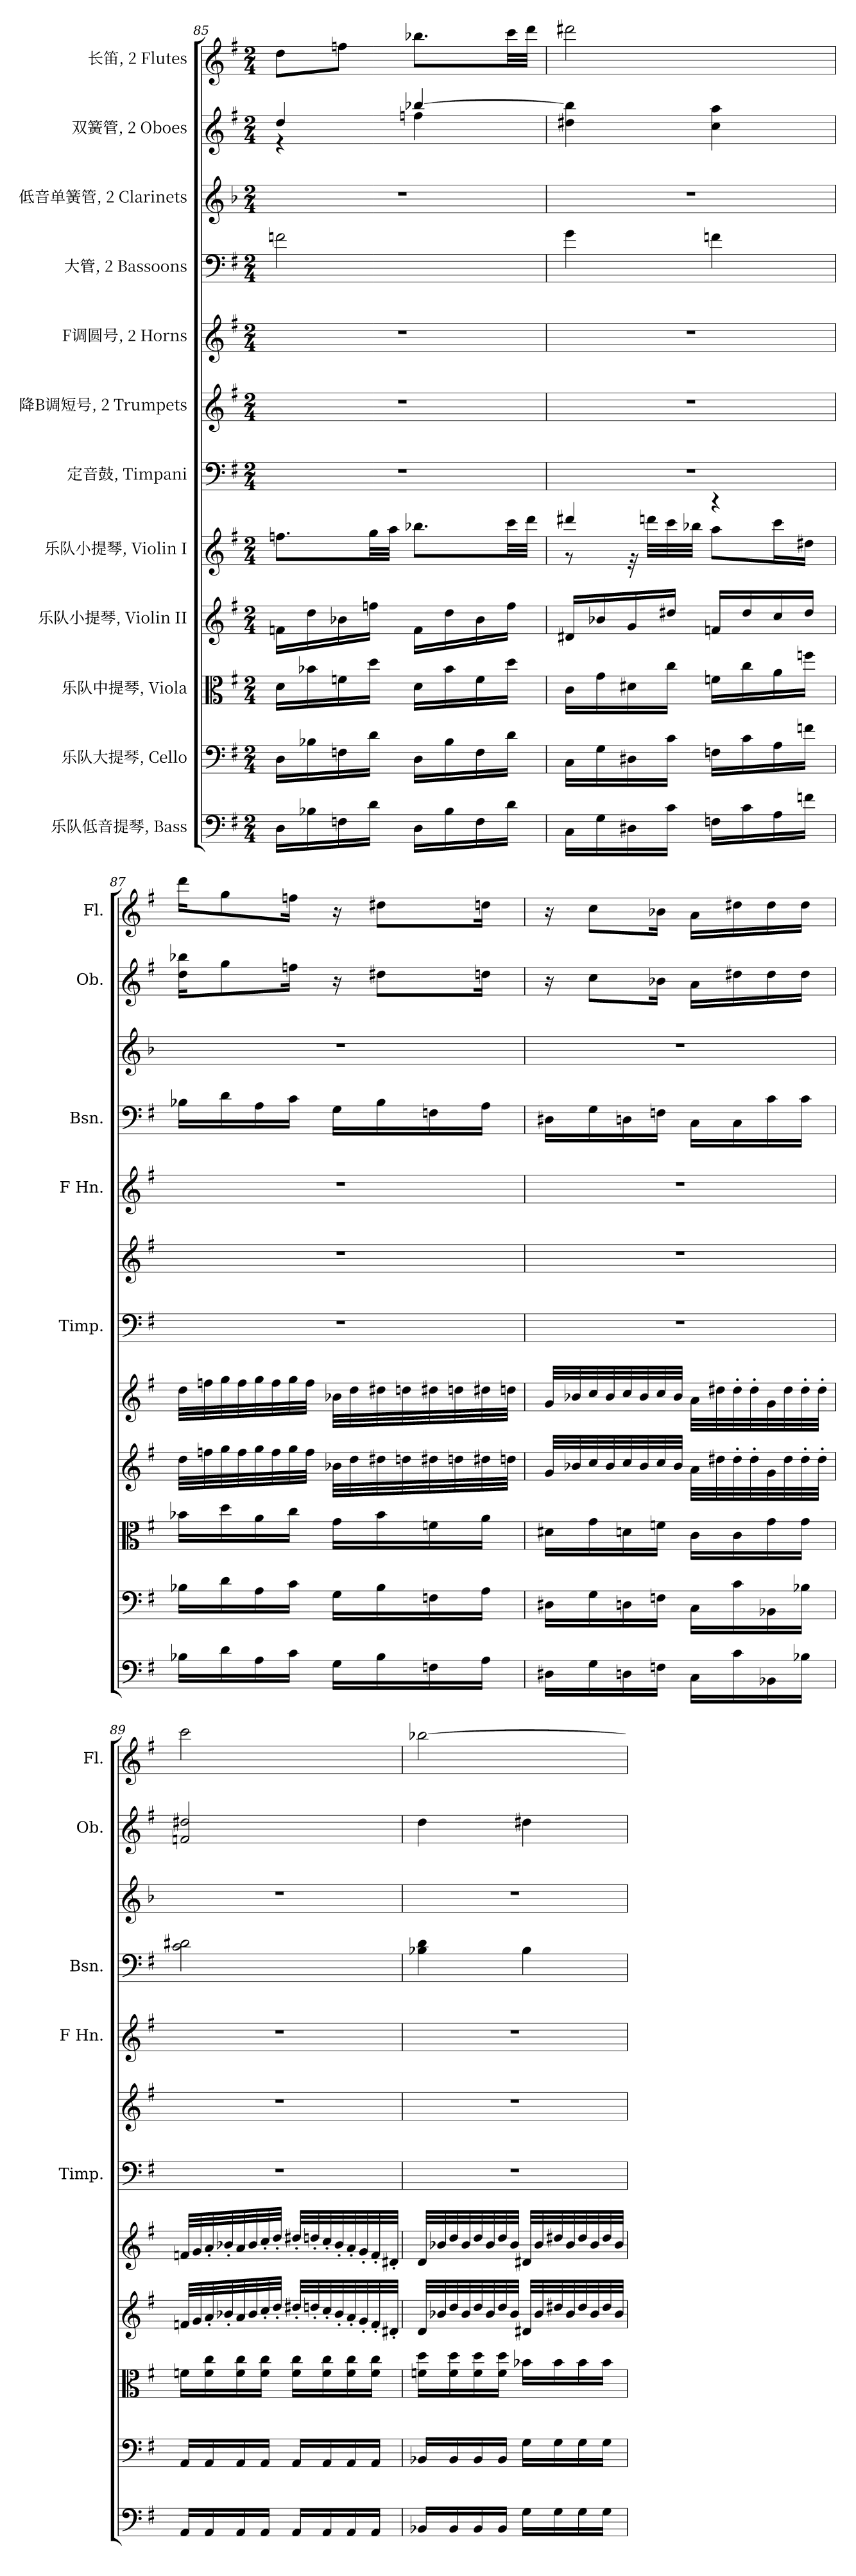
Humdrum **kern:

**kern	**kern	**kern	**kern	**kern	**kern	**kern	**kern	**kern	**kern	**kern	**kern
*part12	*part11	*part10	*part9	*part8	*part7	*part6	*part5	*part4	*part3	*part2	*part1
*staff12	*staff11	*staff10	*staff9	*staff8	*staff7	*staff6	*staff5	*staff4	*staff3	*staff2	*staff1
*I"乐队低音提琴, Bass	*I"乐队大提琴, Cello	*I"乐队中提琴, Viola	*I"乐队小提琴, Violin II	*I"乐队小提琴, Violin I	*I"定音鼓, Timpani	*I"降B调短号, 2 Trumpets	*I"F调圆号, 2 Horns	*I"大管, 2 Bassoons	*I"低音单簧管, 2 Clarinets	*I"双簧管, 2 Oboes	*I"长笛, 2 Flutes
*	*	*	*	*	*I'Timp.	*	*I'F Hn.	*I'Bsn.	*	*I'Ob.	*I'Fl.
*clefF4	*clefF4	*clefC3	*clefG2	*clefG2	*clefF4	*clefG2	*clefG2	*clefF4	*clefG2	*clefG2	*clefG2
*ITrd7c12	*	*	*	*	*	*ITrd1c2	*ITrd4c7	*	*ITrd8c14	*	*
*k[f#]	*k[f#]	*k[f#]	*k[f#]	*k[f#]	*k[f#]	*k[b-]	*k[]	*k[f#]	*k[b-]	*k[f#]	*k[f#]
*M2/4	*M2/4	*M2/4	*M2/4	*M2/4	*M2/4	*M2/4	*M2/4	*M2/4	*M2/4	*M2/4	*M2/4
=85	=85	=85	=85	=85	=85	=85	=85	=85	=85	=85	=85
*	*	*	*	*	*	*	*	*	*	*^	*
16DD\LL	16D\LL	16d\LL	16fn\LL	8.ffn\L	2r	2r	2r	2fn\	2r	4dd/	4r	8dd\L
16BB-X\	16B-X\	16b-X\	16dd\	.	.	.	.	.	.	.	.	.
16FFn\	16Fn\	16fn\	16b-X\	.	.	.	.	.	.	.	.	8ffn\J
16D\JJ	16d\JJ	16dd\JJ	16ffn\JJ	32gg\LL	.	.	.	.	.	.	.	.
.	.	.	.	32aa\JJJ	.	.	.	.	.	.	.	.
16DD\LL	16D\LL	16d\LL	16f\LL	8.bb-X\L	.	.	.	.	.	[4bb-X/	4ffn\	8.bb-X\L
16BB-\	16B-\	16b-\	16dd\	.	.	.	.	.	.	.	.	.
16FF\	16F\	16f\	16b-\	.	.	.	.	.	.	.	.	.
16D\JJ	16d\JJ	16dd\JJ	16ff\JJ	32ccc\LL	.	.	.	.	.	.	.	32ccc\LL
.	.	.	.	32ddd\JJJ	.	.	.	.	.	.	.	32ddd\JJJ
*	*	*	*	*	*	*	*	*	*	*v	*v	*
=86	=86	=86	=86	=86	=86	=86	=86	=86	=86	=86	=86
*	*	*	*	*^	*	*	*	*	*	*	*
16CC\LL	16C\LL	16c\LL	16d#X/LL	4ddd#X/	8r	2r	2r	2r	4g\	2r	4dd#X\ 4bb-\]	2ddd#X\
16GG\	16G\	16g\	16b-X/	.	.	.	.	.	.	.	.	.
16DD#X\	16D#X\	16d#X\	16g/	.	32r	.	.	.	.	.	.	.
.	.	.	.	.	32dddn\LLL	.	.	.	.	.	.	.
16C\JJ	16c\JJ	16cc\JJ	16dd#X/JJ	.	32ccc\	.	.	.	.	.	.	.
.	.	.	.	.	32bb-X\JJJ	.	.	.	.	.	.	.
16FFn\LL	16Fn\LL	16fn\LL	16fn/LL	4r	8aa\L	.	.	.	4fn\	.	4cc\ 4aa\	.
16C\	16c\	16cc\	16dd#/	.	.	.	.	.	.	.	.	.
16AA\	16A\	16a\	16cc/	.	16ccc\L	.	.	.	.	.	.	.
16Fn\JJ	16fn\JJ	16ffn\JJ	16dd#/JJ	.	16dd#X\JJ	.	.	.	.	.	.	.
*	*	*	*	*v	*v	*	*	*	*	*	*	*
!!LO:PB:g=z
=87	=87	=87	=87	=87	=87	=87	=87	=87	=87	=87	=87
16BB-X\LL	16B-X\LL	16b-X\LL	32dd\LLL	32dd\LLL	2r	2r	2r	16B-X\LL	2r	16dd\ 16bb-X\KL	16ddd\KL
.	.	.	32ffn\	32ffn\	.	.	.	.	.	.	.
16D\	16d\	16dd\	32gg\	32gg\	.	.	.	16d\	.	8gg\	8gg\
.	.	.	32ff\	32ff\	.	.	.	.	.	.	.
16AA\	16A\	16a\	32gg\	32gg\	.	.	.	16A\	.	.	.
.	.	.	32ff\	32ff\	.	.	.	.	.	.	.
16C\JJ	16c\JJ	16cc\JJ	32gg\	32gg\	.	.	.	16c\JJ	.	16ffn\Jk	16ffn\Jk
.	.	.	32ff\JJJ	32ff\JJJ	.	.	.	.	.	.	.
16GG\LL	16G\LL	16g\LL	32b-X\LLL	32b-X\LLL	.	.	.	16G\LL	.	16r	16r
.	.	.	32dd\	32dd\	.	.	.	.	.	.	.
16BB-\	16B-\	16b-\	32dd#X\	32dd#X\	.	.	.	16B-\	.	8dd#X\L	8dd#X\L
.	.	.	32ddn\	32ddn\	.	.	.	.	.	.	.
16FFn\	16Fn\	16fn\	32dd#X\	32dd#X\	.	.	.	16Fn\	.	.	.
.	.	.	32ddn\	32ddn\	.	.	.	.	.	.	.
16AA\JJ	16A\JJ	16a\JJ	32dd#X\	32dd#X\	.	.	.	16A\JJ	.	16ddn\Jk	16ddn\Jk
.	.	.	32ddn\JJJ	32ddn\JJJ	.	.	.	.	.	.	.
=88	=88	=88	=88	=88	=88	=88	=88	=88	=88	=88	=88
16DD#X\LL	16D#X\LL	16d#X\LL	32g/LLL	32g/LLL	2r	2r	2r	16D#X\LL	2r	16r	16r
.	.	.	32b-X/	32b-X/	.	.	.	.	.	.	.
16GG\	16G\	16g\	32cc/	32cc/	.	.	.	16G\	.	8cc\L	8cc\L
.	.	.	32b-/	32b-/	.	.	.	.	.	.	.
16DDn\	16Dn\	16dn\	32cc/	32cc/	.	.	.	16Dn\	.	.	.
.	.	.	32b-/	32b-/	.	.	.	.	.	.	.
16FFn\JJ	16Fn\JJ	16fn\JJ	32cc/	32cc/	.	.	.	16Fn\JJ	.	16b-X\Jk	16b-X\Jk
.	.	.	32b-/JJJ	32b-/JJJ	.	.	.	.	.	.	.
16CC\LL	16C\LL	16c\LL	32a\LLL	32a\LLL	.	.	.	16C\LL	.	16a\LL	16a\LL
.	.	.	32dd#X\	32dd#X\	.	.	.	.	.	.	.
16C\	16c\	16c\	32dd#'\	32dd#'\	.	.	.	16C\	.	16dd#X\	16dd#X\
.	.	.	32dd#'\	32dd#'\	.	.	.	.	.	.	.
16BBB-X\	16BB-X\	16g\	32g\	32g\	.	.	.	16c\	.	16dd#\	16dd#\
.	.	.	32dd#\	32dd#\	.	.	.	.	.	.	.
16BB-X\JJ	16B-X\JJ	16g\JJ	32dd#'\	32dd#'\	.	.	.	16c\JJ	.	16dd#\JJ	16dd#\JJ
.	.	.	32dd#'\JJJ	32dd#'\JJJ	.	.	.	.	.	.	.
!!LO:PB:g=z
=89	=89	=89	=89	=89	=89	=89	=89	=89	=89	=89	=89
16AAA/LL	16AA/LL	16fn\LL	32fn/LLL	32fn/LLL	2r	2r	2r	2c\ 2d#X\	2r	2fn/ 2dd#X/	2ccc\
.	.	.	32g/	32g/	.	.	.	.	.	.	.
16AAA/	16AA/	16f\ 16cc\	32a'/	32a'/	.	.	.	.	.	.	.
.	.	.	32b-X'/	32b-X'/	.	.	.	.	.	.	.
16AAA/	16AA/	16f\ 16cc\	32a/	32a/	.	.	.	.	.	.	.
.	.	.	32b-/	32b-/	.	.	.	.	.	.	.
16AAA/JJ	16AA/JJ	16f\ 16cc\JJ	32cc'/	32cc'/	.	.	.	.	.	.	.
.	.	.	32dd'/JJJ	32dd'/JJJ	.	.	.	.	.	.	.
16AAA/LL	16AA/LL	16f\ 16cc\LL	32dd#X'/LLL	32dd#X'/LLL	.	.	.	.	.	.	.
.	.	.	32ddn'/	32ddn'/	.	.	.	.	.	.	.
16AAA/	16AA/	16f\ 16cc\	32cc'/	32cc'/	.	.	.	.	.	.	.
.	.	.	32b-'/	32b-'/	.	.	.	.	.	.	.
16AAA/	16AA/	16f\ 16cc\	32a'/	32a'/	.	.	.	.	.	.	.
.	.	.	32g'/	32g'/	.	.	.	.	.	.	.
16AAA/JJ	16AA/JJ	16f\ 16cc\JJ	32f'/	32f'/	.	.	.	.	.	.	.
.	.	.	32d#X'/JJJ	32d#X'/JJJ	.	.	.	.	.	.	.
=90	=90	=90	=90	=90	=90	=90	=90	=90	=90	=90	=90
16BBB-X/LL	16BB-X/LL	16fn\ 16dd\LL	32d/LLL	32d/LLL	2r	2r	2r	4B-X\ 4d\	2r	4dd\	[2bb-X\
.	.	.	32b-X/	32b-X/	.	.	.	.	.	.	.
16BBB-/	16BB-/	16f\ 16dd\	32dd/	32dd/	.	.	.	.	.	.	.
.	.	.	32b-/	32b-/	.	.	.	.	.	.	.
16BBB-/	16BB-/	16f\ 16dd\	32dd/	32dd/	.	.	.	.	.	.	.
.	.	.	32b-/	32b-/	.	.	.	.	.	.	.
16BBB-/JJ	16BB-/JJ	16f\ 16dd\JJ	32dd/	32dd/	.	.	.	.	.	.	.
.	.	.	32b-/JJJ	32b-/JJJ	.	.	.	.	.	.	.
16GG\LL	16G\LL	16b-X\LL	32d#X/LLL	32d#X/LLL	.	.	.	4B-\	.	4dd#X\	.
.	.	.	32b-/	32b-/	.	.	.	.	.	.	.
16GG\	16G\	16b-\	32dd#X/	32dd#X/	.	.	.	.	.	.	.
.	.	.	32b-/	32b-/	.	.	.	.	.	.	.
16GG\	16G\	16b-\	32dd#/	32dd#/	.	.	.	.	.	.	.
.	.	.	32b-/	32b-/	.	.	.	.	.	.	.
16GG\JJ	16G\JJ	16b-\JJ	32dd#/	32dd#/	.	.	.	.	.	.	.
.	.	.	32b-/JJJ	32b-/JJJ	.	.	.	.	.	.	.
=	=	=	=	=	=	=	=	=	=	=	=
*-	*-	*-	*-	*-	*-	*-	*-	*-	*-	*-	*-
